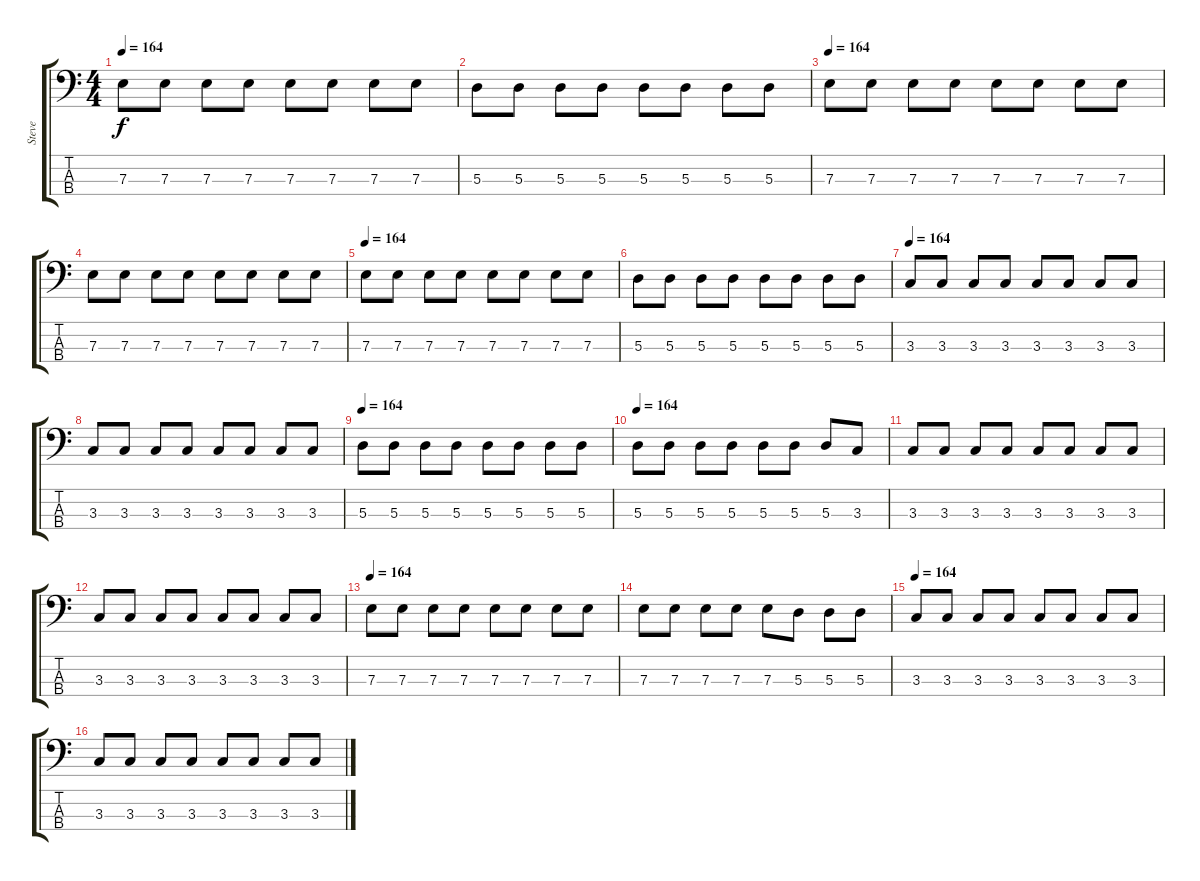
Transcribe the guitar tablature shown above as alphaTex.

\track ("Steve" "Steve") {instrument electricbassfinger}
\staff {score tabs}
\tuning (G2 D2 A1 E1) {hide}
\ts (4 4)
\tempo 164
\clef f4
\ks c
7.3.8{dy f} 7.3.8 7.3.8 7.3.8 7.3.8 7.3.8 7.3.8 7.3.8 |
5.3.8 5.3.8 5.3.8 5.3.8 5.3.8 5.3.8 5.3.8 5.3.8 |
\tempo 164
7.3.8 7.3.8 7.3.8 7.3.8 7.3.8 7.3.8 7.3.8 7.3.8 |
7.3.8 7.3.8 7.3.8 7.3.8 7.3.8 7.3.8 7.3.8 7.3.8 |
\tempo 164
7.3.8 7.3.8 7.3.8 7.3.8 7.3.8 7.3.8 7.3.8 7.3.8 |
5.3.8 5.3.8 5.3.8 5.3.8 5.3.8 5.3.8 5.3.8 5.3.8 |
\tempo 164
3.3.8 3.3.8 3.3.8 3.3.8 3.3.8 3.3.8 3.3.8 3.3.8 |
3.3.8 3.3.8 3.3.8 3.3.8 3.3.8 3.3.8 3.3.8 3.3.8 |
\tempo 164
5.3.8 5.3.8 5.3.8 5.3.8 5.3.8 5.3.8 5.3.8 5.3.8 |
\tempo 164
5.3.8 5.3.8 5.3.8 5.3.8 5.3.8 5.3.8 5.3.8 3.3.8 |
3.3.8 3.3.8 3.3.8 3.3.8 3.3.8 3.3.8 3.3.8 3.3.8 |
3.3.8 3.3.8 3.3.8 3.3.8 3.3.8 3.3.8 3.3.8 3.3.8 |
\tempo 164
7.3.8 7.3.8 7.3.8 7.3.8 7.3.8 7.3.8 7.3.8 7.3.8 |
7.3.8 7.3.8 7.3.8 7.3.8 7.3.8 5.3.8 5.3.8 5.3.8 |
\tempo 164
3.3.8 3.3.8 3.3.8 3.3.8 3.3.8 3.3.8 3.3.8 3.3.8 |
3.3.8 3.3.8 3.3.8 3.3.8 3.3.8 3.3.8 3.3.8 3.3.8
